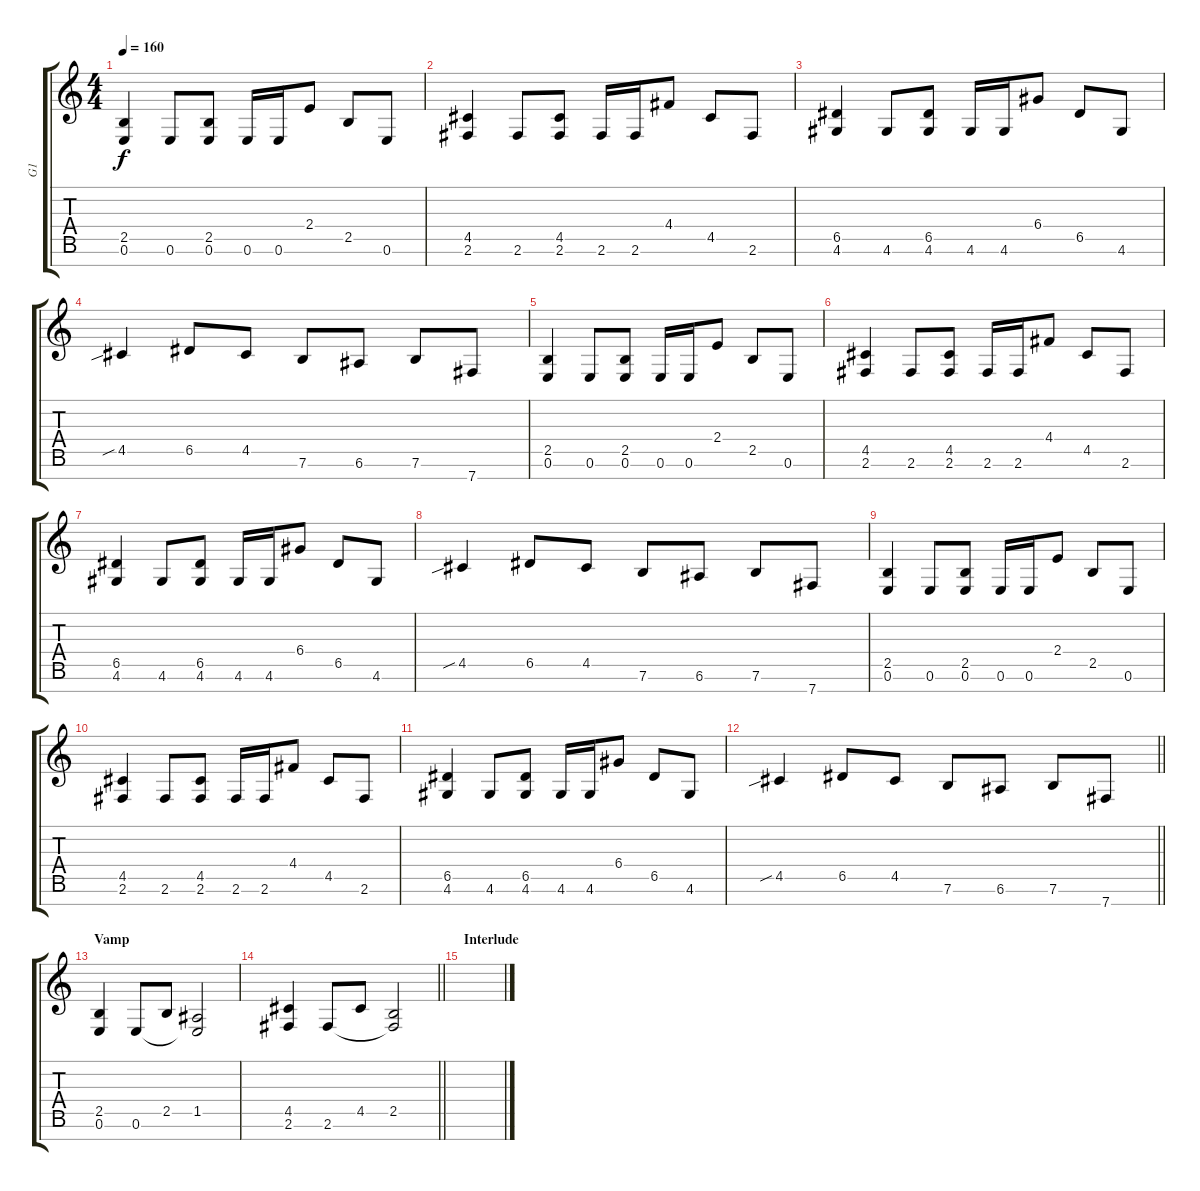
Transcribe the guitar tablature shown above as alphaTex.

\track ("G1" "G1") {instrument distortionguitar}
\staff {score tabs}
\tuning (E4 B3 G3 D3 A2 E2 B1) {hide}
\ts (4 4)
\section ("" "")
\tempo 160
\clef g2
\ks c
(2.5 0.6).4{dy f} 0.6.8 (2.5 0.6).8 0.6.16 0.6.16 2.4.8 2.5.8 0.6.8 |
(4.5 2.6).4 2.6.8 (4.5 2.6).8 2.6.16 2.6.16 4.4.8 4.5.8 2.6.8 |
(6.5 4.6).4 4.6.8 (6.5 4.6).8 4.6.16 4.6.16 6.4.8 6.5.8 4.6.8 |
4.5{sib}.4 6.5.8 4.5.8 7.6.8 6.6.8 7.6.8 7.7.8 |
(2.5 0.6).4 0.6.8 (2.5 0.6).8 0.6.16 0.6.16 2.4.8 2.5.8 0.6.8 |
(4.5 2.6).4 2.6.8 (4.5 2.6).8 2.6.16 2.6.16 4.4.8 4.5.8 2.6.8 |
(6.5 4.6).4 4.6.8 (6.5 4.6).8 4.6.16 4.6.16 6.4.8 6.5.8 4.6.8 |
4.5{sib}.4 6.5.8 4.5.8 7.6.8 6.6.8 7.6.8 7.7.8 |
(2.5 0.6).4 0.6.8 (2.5 0.6).8 0.6.16 0.6.16 2.4.8 2.5.8 0.6.8 |
(4.5 2.6).4 2.6.8 (4.5 2.6).8 2.6.16 2.6.16 4.4.8 4.5.8 2.6.8 |
(6.5 4.6).4 4.6.8 (6.5 4.6).8 4.6.16 4.6.16 6.4.8 6.5.8 4.6.8 |
\barLineRight lightlight
4.5{sib}.4 6.5.8 4.5.8 7.6.8 6.6.8 7.6.8 7.7.8 |
\section ("" "Vamp")
(2.5 0.6).4 0.6.8 2.5.8 (1.5 0.6{t}).2 |
\barLineRight lightlight
(4.5 2.6).4 2.6.8 4.5.8 (2.5 2.6{t}).2 |
\section ("" "Interlude")
